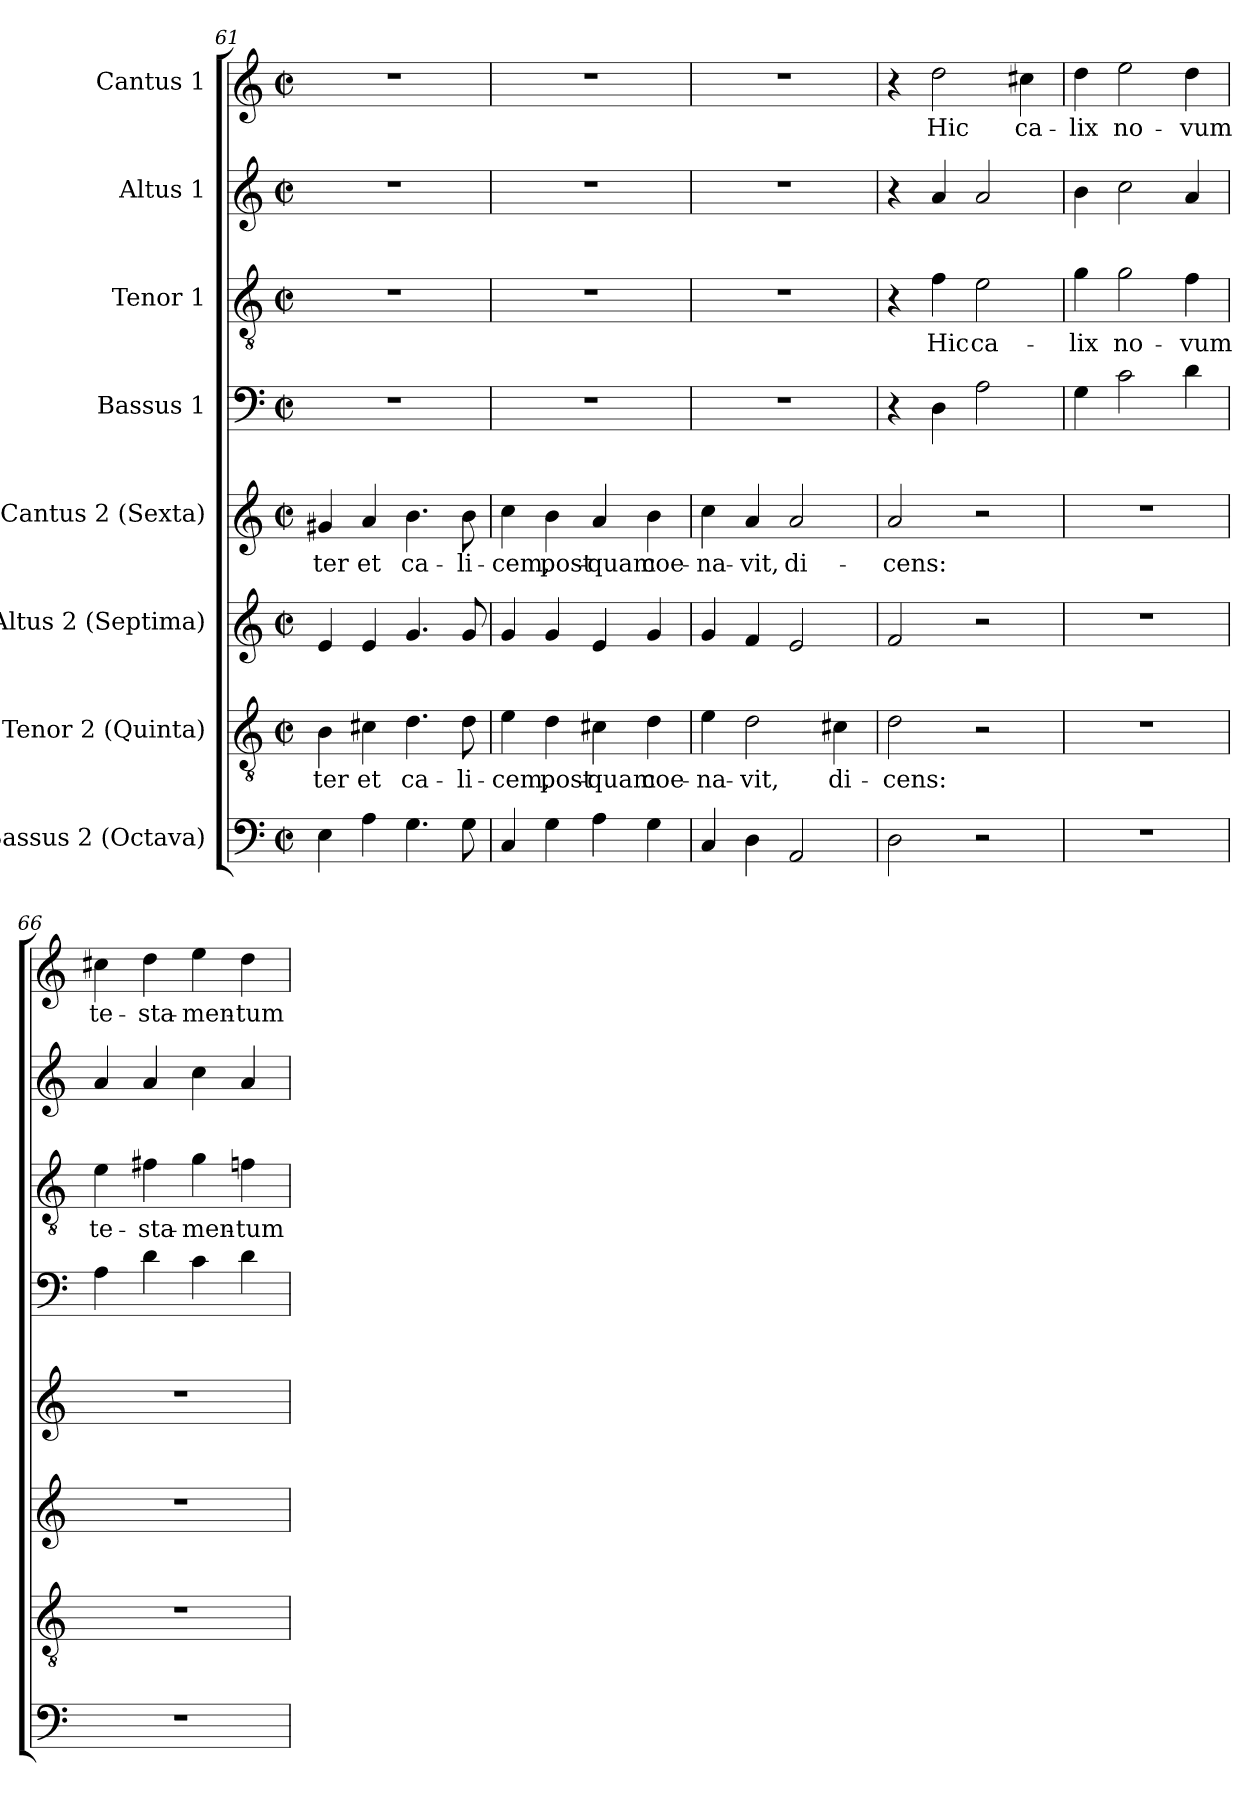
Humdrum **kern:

**kern	**kern	**text	**kern	**kern	**text	**kern	**kern	**text	**kern	**kern	**text
*part8	*part7	*part7	*part6	*part5	*part5	*part4	*part3	*part3	*part2	*part1	*part1
*staff8	*staff7	*staff7	*staff6	*staff5	*staff5	*staff4	*staff3	*staff3	*staff2	*staff1	*staff1
*I"Bassus 2 (Octava)	*I"Tenor 2 (Quinta)	*	*I"Altus 2 (Septima)	*I"Cantus 2 (Sexta)	*	*I"Bassus 1	*I"Tenor 1	*	*I"Altus 1	*I"Cantus 1	*
!!LO:LB:g=z
*clefF4	*clefGv2	*	*clefG2	*clefG2	*	*clefF4	*clefGv2	*	*clefG2	*clefG2	*
*k[]	*k[]	*	*k[]	*k[]	*	*k[]	*k[]	*	*k[]	*k[]	*
*M2/2	*M2/2	*	*M2/2	*M2/2	*	*M2/2	*M2/2	*	*M2/2	*M2/2	*
*met(c|)	*met(c|)	*	*met(c|)	*met(c|)	*	*met(c|)	*met(c|)	*	*met(c|)	*met(c|)	*
=61	=61	=61	=61	=61	=61	=61	=61	=61	=61	=61	=61
!	!	!LO:LY:b	!	!	!LO:LY:b	!	!	!	!	!	!
4E\	4B\	-ter	4e/	4g#X/	-ter	1r	1r	.	1r	1r	.
!	!	!LO:LY:b	!	!	!LO:LY:b	!	!	!	!	!	!
4A\	4c#X\	et	4e/	4a/	et	.	.	.	.	.	.
!	!	!LO:LY:b	!	!	!LO:LY:b	!	!	!	!	!	!
4.G\	4.d\	ca-	4.g/	4.b\	ca-	.	.	.	.	.	.
!	!	!LO:LY:b	!	!	!LO:LY:b	!	!	!	!	!	!
8G\	8d\	-li-	8g/	8b\	-li-	.	.	.	.	.	.
=62	=62	=62	=62	=62	=62	=62	=62	=62	=62	=62	=62
!	!	!LO:LY:b	!	!	!LO:LY:b	!	!	!	!	!	!
4C/	4e\	-cem,	4g/	4cc\	-cem,	1r	1r	.	1r	1r	.
!	!	!LO:LY:b	!	!	!LO:LY:b	!	!	!	!	!	!
4G\	4d\	post-	4g/	4b\	post-	.	.	.	.	.	.
!	!	!LO:LY:b	!	!	!LO:LY:b	!	!	!	!	!	!
4A\	4c#X\	-quam	4e/	4a/	-quam	.	.	.	.	.	.
!	!	!LO:LY:b	!	!	!LO:LY:b	!	!	!	!	!	!
4G\	4d\	coe-	4g/	4b\	coe-	.	.	.	.	.	.
=63	=63	=63	=63	=63	=63	=63	=63	=63	=63	=63	=63
!	!	!LO:LY:b	!	!	!LO:LY:b	!	!	!	!	!	!
4C/	4e\	-na-	4g/	4cc\	-na-	1r	1r	.	1r	1r	.
!	!	!LO:LY:b	!	!	!LO:LY:b	!	!	!	!	!	!
4D\	2d\	-vit,	4f/	4a/	-vit,	.	.	.	.	.	.
!	!	!	!	!	!LO:LY:b	!	!	!	!	!	!
2AA/	.	.	2e/	2a/	di-	.	.	.	.	.	.
!	!	!LO:LY:b	!	!	!	!	!	!	!	!	!
.	4c#X\	di-	.	.	.	.	.	.	.	.	.
=64	=64	=64	=64	=64	=64	=64	=64	=64	=64	=64	=64
!	!	!LO:LY:b	!	!	!LO:LY:b	!	!	!	!	!	!
2D\	2d\	-cens:	2f/	2a/	-cens:	4r	4r	.	4r	4r	.
!	!	!	!	!	!	!	!	!LO:LY:b	!	!	!LO:LY:b
.	.	.	.	.	.	4D\	4f\	Hic	4a/	2dd\	Hic
!	!	!	!	!	!	!	!	!LO:LY:b	!	!	!
2r	2r	.	2r	2r	.	2A\	2e\	ca-	2a/	.	.
!	!	!	!	!	!	!	!	!	!	!	!LO:LY:b
.	.	.	.	.	.	.	.	.	.	4cc#X\	ca-
=65	=65	=65	=65	=65	=65	=65	=65	=65	=65	=65	=65
!	!	!	!	!	!	!	!	!LO:LY:b	!	!	!LO:LY:b
1r	1r	.	1r	1r	.	4G\	4g\	-lix	4b\	4dd\	-lix
!	!	!	!	!	!	!	!	!LO:LY:b	!	!	!LO:LY:b
.	.	.	.	.	.	2c\	2g\	no-	2cc\	2ee\	no-
!	!	!	!	!	!	!	!	!LO:LY:b	!	!	!LO:LY:b
.	.	.	.	.	.	4d\	4f\	-vum	4a/	4dd\	-vum
=66	=66	=66	=66	=66	=66	=66	=66	=66	=66	=66	=66
!	!	!	!	!	!	!	!	!LO:LY:b	!	!	!LO:LY:b
1r	1r	.	1r	1r	.	4A\	4e\	te-	4a/	4cc#X\	te-
!	!	!	!	!	!	!	!	!LO:LY:b	!	!	!LO:LY:b
.	.	.	.	.	.	4d\	4f#X\	-sta-	4a/	4dd\	-sta-
!	!	!	!	!	!	!	!	!LO:LY:b	!	!	!LO:LY:b
.	.	.	.	.	.	4c\	4g\	-men-	4cc\	4ee\	-men-
!	!	!	!	!	!	!	!	!LO:LY:b	!	!	!LO:LY:b
.	.	.	.	.	.	4d\	4fn\	-tum	4a/	4dd\	-tum
=	=	=	=	=	=	=	=	=	=	=	=
*-	*-	*-	*-	*-	*-	*-	*-	*-	*-	*-	*-
